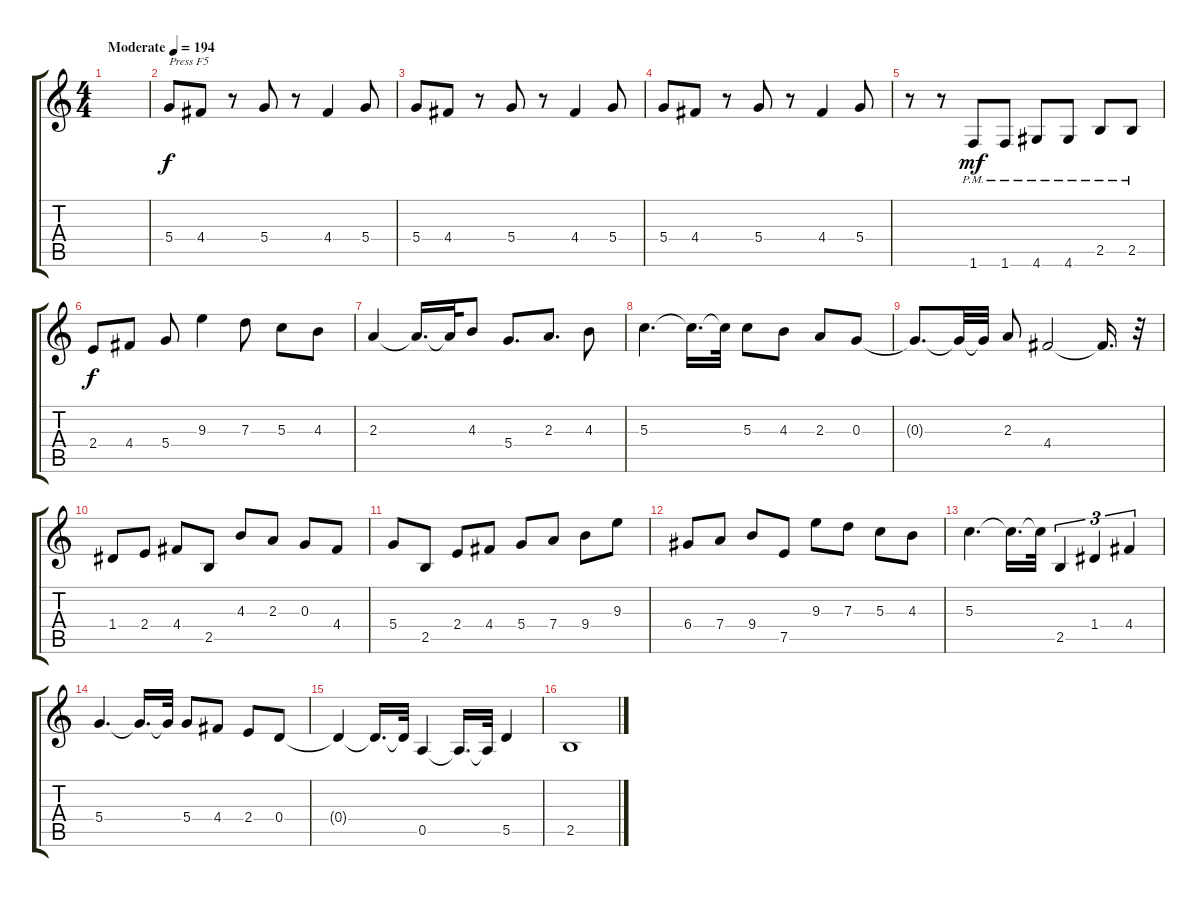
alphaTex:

\track "" {instrument distortionguitar}
\staff {score tabs}
\tuning (E4 B3 G3 D3 A2 E2) {hide}
\ts (4 4)
\tempo (194 "Moderate")
\clef g2
\ks c
|
5.4.8{txt "Press F5"} 4.4.8 r.8 5.4.8 r.8 4.4.4 5.4.8 |
5.4.8 4.4.8 r.8 5.4.8 r.8 4.4.4 5.4.8 |
5.4.8 4.4.8 r.8 5.4.8 r.8 4.4.4 5.4.8 |
r.8 r.8 1.6{pm}.8{dy mf} 1.6{pm}.8 4.6{pm}.8 4.6{pm}.8 2.5{pm}.8 2.5{pm}.8 |
2.4.8{dy f} 4.4.8 5.4.8 9.3.4 7.3.8 5.3.8 4.3.8 |
2.3.4 2.3{t}.16{d} 2.3{t}.32 4.3.8 5.4.8{d} 2.3.8{d} 4.3.8 |
5.3.4{d} 5.3{t}.16{d} 5.3{t}.32 5.3.8 4.3.8 2.3.8 0.3.8 |
0.3{t}.8{d} 0.3{t}.32 0.3{t}.32 2.3.8 4.4.2 4.4{t}.16{d} r.32 |
1.4.8 2.4.8 4.4.8 2.5.8 4.3.8 2.3.8 0.3.8 4.4.8 |
5.4.8 2.5.8 2.4.8 4.4.8 5.4.8 7.4.8 9.4.8 9.3.8 |
6.4.8 7.4.8 9.4.8 7.5.8 9.3.8 7.3.8 5.3.8 4.3.8 |
5.3.4{d} 5.3{t}.16{d} 5.3{t}.32 2.5.4{tu (3 2)} 1.4.4{tu (3 2)} 4.4.4{tu (3 2)} |
5.4.4{d} 5.4{t}.16{d} 5.4{t}.32 5.4.8 4.4.8 2.4.8 0.4.8 |
0.4{t}.4 0.4{t}.16{d} 0.4{t}.32 0.5.4 0.5{t}.16{d} 0.5{t}.32 5.5.4 |
2.5.1
